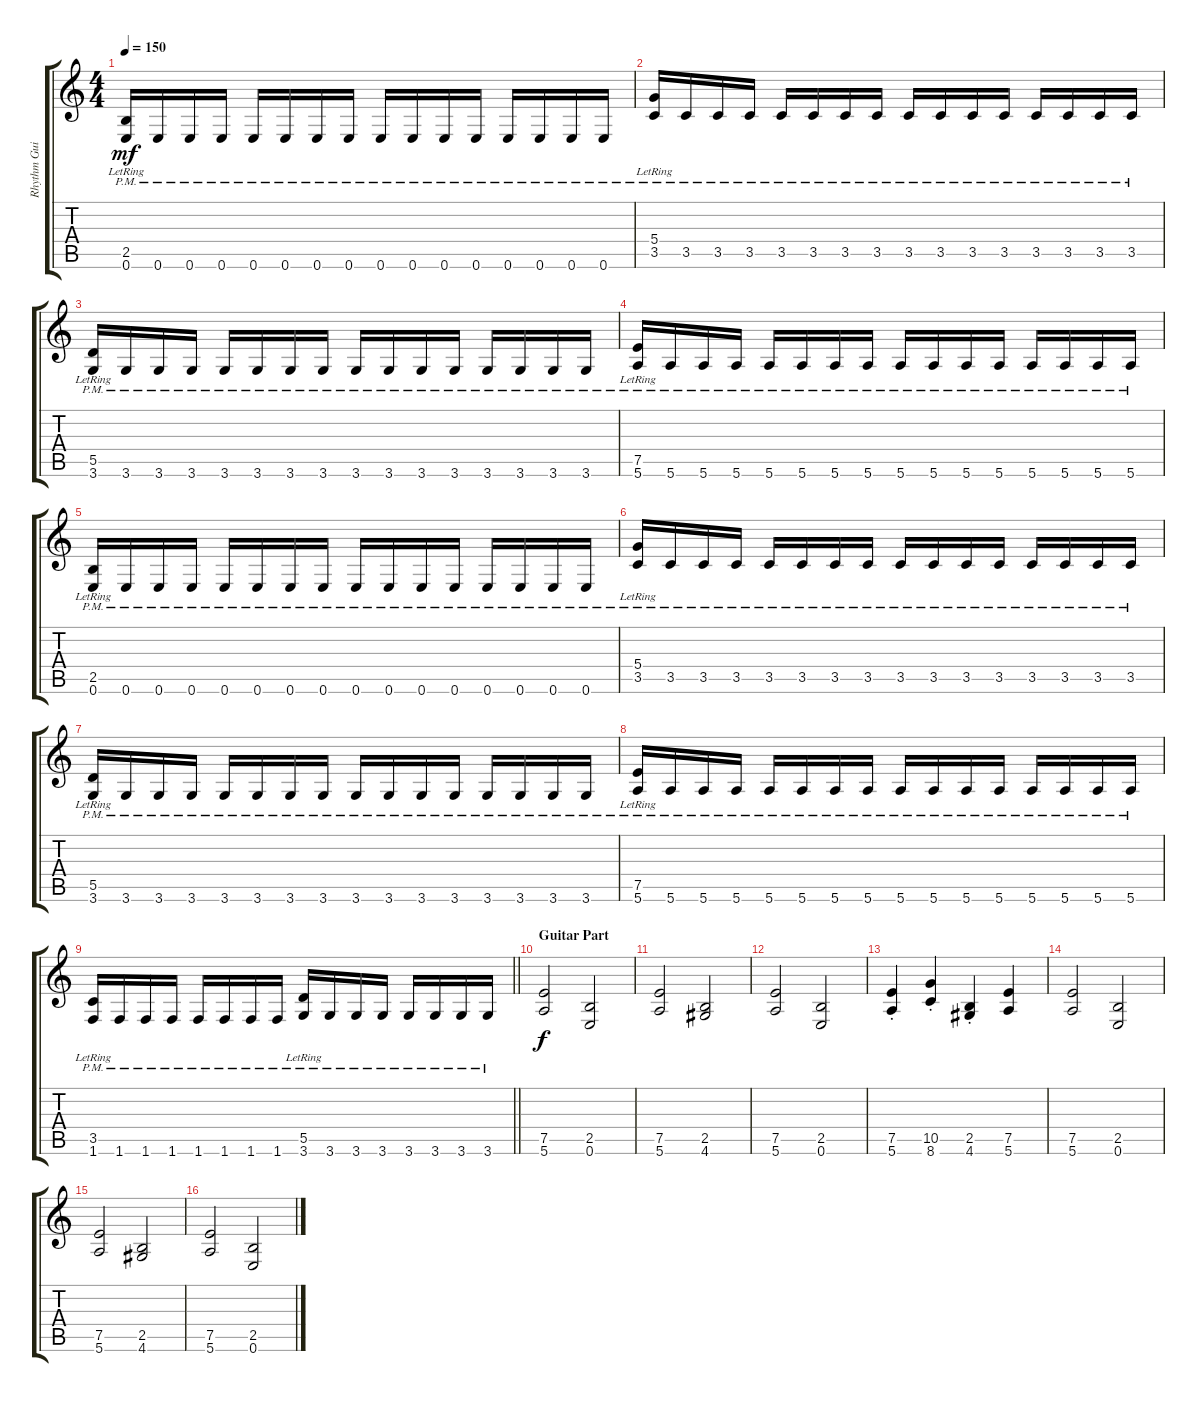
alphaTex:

\track ("Rhythm Guitar" "Rhythm Gui") {instrument distortionguitar}
\staff {score tabs}
\tuning (E4 B3 G3 D3 A2 E2) {hide}
\ts (4 4)
\tempo 150
\clef g2
\ks c
(2.5{lr} 0.6{pm}).16{dy mf} 0.6{pm}.16 0.6{pm}.16 0.6{pm}.16 0.6{pm}.16 0.6{pm}.16 0.6{pm}.16 0.6{pm}.16 0.6{pm}.16 0.6{pm}.16 0.6{pm}.16 0.6{pm}.16 0.6{pm}.16 0.6{pm}.16 0.6{pm}.16 0.6{pm}.16 |
(5.4{lr} 3.5{pm}).16 3.5{pm}.16 3.5{pm}.16 3.5{pm}.16 3.5{pm}.16 3.5{pm}.16 3.5{pm}.16 3.5{pm}.16 3.5{pm}.16 3.5{pm}.16 3.5{pm}.16 3.5{pm}.16 3.5{pm}.16 3.5{pm}.16 3.5{pm}.16 3.5{pm}.16 |
(5.5{lr} 3.6{pm}).16 3.6{pm}.16 3.6{pm}.16 3.6{pm}.16 3.6{pm}.16 3.6{pm}.16 3.6{pm}.16 3.6{pm}.16 3.6{pm}.16 3.6{pm}.16 3.6{pm}.16 3.6{pm}.16 3.6{pm}.16 3.6{pm}.16 3.6{pm}.16 3.6{pm}.16 |
(7.5{lr} 5.6{pm}).16 5.6{pm}.16 5.6{pm}.16 5.6{pm}.16 5.6{pm}.16 5.6{pm}.16 5.6{pm}.16 5.6{pm}.16 5.6{pm}.16 5.6{pm}.16 5.6{pm}.16 5.6{pm}.16 5.6{pm}.16 5.6{pm}.16 5.6{pm}.16 5.6{pm}.16 |
(2.5{lr} 0.6{pm}).16 0.6{pm}.16 0.6{pm}.16 0.6{pm}.16 0.6{pm}.16 0.6{pm}.16 0.6{pm}.16 0.6{pm}.16 0.6{pm}.16 0.6{pm}.16 0.6{pm}.16 0.6{pm}.16 0.6{pm}.16 0.6{pm}.16 0.6{pm}.16 0.6{pm}.16 |
(5.4{lr} 3.5{pm}).16 3.5{pm}.16 3.5{pm}.16 3.5{pm}.16 3.5{pm}.16 3.5{pm}.16 3.5{pm}.16 3.5{pm}.16 3.5{pm}.16 3.5{pm}.16 3.5{pm}.16 3.5{pm}.16 3.5{pm}.16 3.5{pm}.16 3.5{pm}.16 3.5{pm}.16 |
(5.5{lr} 3.6{pm}).16 3.6{pm}.16 3.6{pm}.16 3.6{pm}.16 3.6{pm}.16 3.6{pm}.16 3.6{pm}.16 3.6{pm}.16 3.6{pm}.16 3.6{pm}.16 3.6{pm}.16 3.6{pm}.16 3.6{pm}.16 3.6{pm}.16 3.6{pm}.16 3.6{pm}.16 |
(7.5{lr} 5.6{pm}).16 5.6{pm}.16 5.6{pm}.16 5.6{pm}.16 5.6{pm}.16 5.6{pm}.16 5.6{pm}.16 5.6{pm}.16 5.6{pm}.16 5.6{pm}.16 5.6{pm}.16 5.6{pm}.16 5.6{pm}.16 5.6{pm}.16 5.6{pm}.16 5.6{pm}.16 |
\barLineRight lightlight
(3.5{lr} 1.6{pm}).16 1.6{pm}.16 1.6{pm}.16 1.6{pm}.16 1.6{pm}.16 1.6{pm}.16 1.6{pm}.16 1.6{pm}.16 (5.5{lr} 3.6{pm}).16 3.6{pm}.16 3.6{pm}.16 3.6{pm}.16 3.6{pm}.16 3.6{pm}.16 3.6{pm}.16 3.6{pm}.16 |
\section ("" "Guitar Part")
(7.5 5.6).2{dy f} (2.5 0.6).2 |
(7.5 5.6).2 (2.5 4.6).2 |
(7.5 5.6).2 (2.5 0.6).2 |
(7.5{st} 5.6{st}).4 (10.5{st} 8.6{st}).4 (2.5{st} 4.6{st}).4 (7.5 5.6).4 |
(7.5 5.6).2 (2.5 0.6).2 |
(7.5 5.6).2 (2.5 4.6).2 |
(7.5 5.6).2 (2.5 0.6).2
